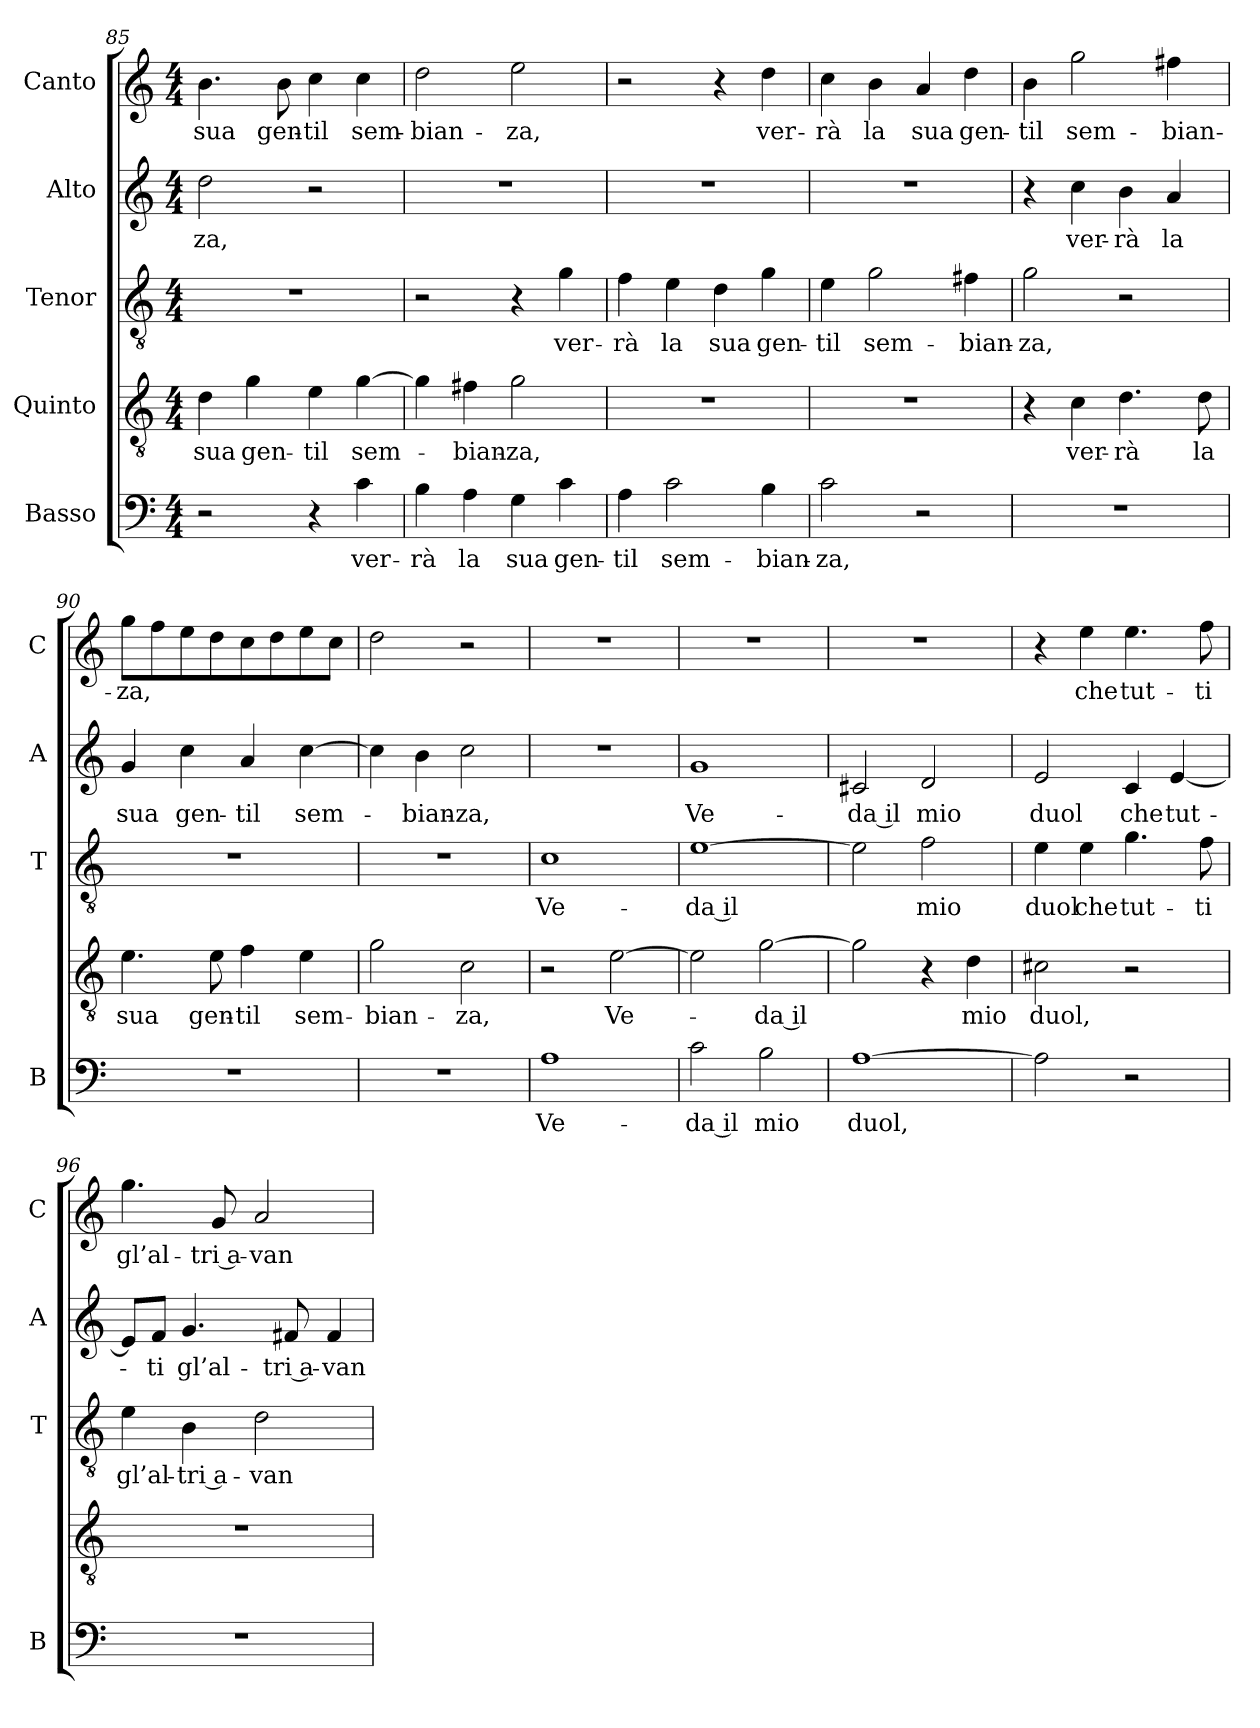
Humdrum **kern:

**kern	**text	**kern	**text	**kern	**text	**kern	**text	**kern	**text
*part5	*part5	*part4	*part4	*part3	*part3	*part2	*part2	*part1	*part1
*staff5	*staff5	*staff4	*staff4	*staff3	*staff3	*staff2	*staff2	*staff1	*staff1
*I"Basso	*	*I"Quinto	*	*I"Tenor	*	*I"Alto	*	*I"Canto	*
*I'B	*	*	*	*I'T	*	*I'A	*	*I'C	*
*clefF4	*	*clefGv2	*	*clefGv2	*	*clefG2	*	*clefG2	*
*k[]	*	*k[]	*	*k[]	*	*k[]	*	*k[]	*
*C:	*	*C:	*	*C:	*	*C:	*	*C:	*
*M4/4	*	*M4/4	*	*M4/4	*	*M4/4	*	*M4/4	*
=85	=85	=85	=85	=85	=85	=85	=85	=85	=85
!	!	!	!LO:LY:b	!	!	!	!LO:LY:b	!	!LO:LY:b
2r	.	4d\	sua	1r	.	2dd\	-za,	4.b\	sua
!	!	!	!LO:LY:b	!	!	!	!	!	!
.	.	4g\	gen-	.	.	.	.	.	.
!	!	!	!	!	!	!	!	!	!LO:LY:b
.	.	.	.	.	.	.	.	8b\	gen-
!	!	!	!LO:LY:b	!	!	!	!	!	!LO:LY:b
4r	.	4e\	-til	.	.	2r	.	4cc\	-til
!	!LO:LY:b	!	!LO:LY:b	!	!	!	!	!	!LO:LY:b
4c\	ver-	[4g\	sem-	.	.	.	.	4cc\	sem-
=86	=86	=86	=86	=86	=86	=86	=86	=86	=86
!	!LO:LY:b	!	!	!	!	!	!	!	!LO:LY:b
4B\	-rà	4g\]	.	2r	.	1r	.	2dd\	-bian-
!	!LO:LY:b	!	!LO:LY:b	!	!	!	!	!	!
4A\	la	4f#X\	-bian-	.	.	.	.	.	.
!	!LO:LY:b	!	!LO:LY:b	!	!	!	!	!	!LO:LY:b
4G\	sua	2g\	-za,	4r	.	.	.	2ee\	-za,
!	!LO:LY:b	!	!	!	!LO:LY:b	!	!	!	!
4c\	gen-	.	.	4g\	ver-	.	.	.	.
=87	=87	=87	=87	=87	=87	=87	=87	=87	=87
!	!LO:LY:b	!	!	!	!LO:LY:b	!	!	!	!
4A\	-til	1r	.	4f\	-rà	1r	.	2r	.
!	!LO:LY:b	!	!	!	!LO:LY:b	!	!	!	!
2c\	sem-	.	.	4e\	la	.	.	.	.
!	!	!	!	!	!LO:LY:b	!	!	!	!
.	.	.	.	4d\	sua	.	.	4r	.
!	!LO:LY:b	!	!	!	!LO:LY:b	!	!	!	!LO:LY:b
4B\	-bian-	.	.	4g\	gen-	.	.	4dd\	ver-
=88	=88	=88	=88	=88	=88	=88	=88	=88	=88
!	!LO:LY:b	!	!	!	!LO:LY:b	!	!	!	!LO:LY:b
2c\	-za,	1r	.	4e\	-til	1r	.	4cc\	-rà
!	!	!	!	!	!LO:LY:b	!	!	!	!LO:LY:b
.	.	.	.	2g\	sem-	.	.	4b\	la
!	!	!	!	!	!	!	!	!	!LO:LY:b
2r	.	.	.	.	.	.	.	4a/	sua
!	!	!	!	!	!LO:LY:b	!	!	!	!LO:LY:b
.	.	.	.	4f#X\	-bian-	.	.	4dd\	gen-
!!LO:LB:g=z
=89	=89	=89	=89	=89	=89	=89	=89	=89	=89
!	!	!	!	!	!LO:LY:b	!	!	!	!LO:LY:b
1r	.	4r	.	2g\	-za,	4r	.	4b\	-til
!	!	!	!LO:LY:b	!	!	!	!LO:LY:b	!	!LO:LY:b
.	.	4c\	ver-	.	.	4cc\	ver-	2gg\	sem-
!	!	!	!LO:LY:b	!	!	!	!LO:LY:b	!	!
.	.	4.d\	-rà	2r	.	4b\	-rà	.	.
!	!	!	!	!	!	!	!LO:LY:b	!	!LO:LY:b
.	.	.	.	.	.	4a/	la	4ff#X\	-bian-
!	!	!	!LO:LY:b	!	!	!	!	!	!
.	.	8d\	la	.	.	.	.	.	.
=90	=90	=90	=90	=90	=90	=90	=90	=90	=90
!	!	!	!LO:LY:b	!	!	!	!LO:LY:b	!	!LO:LY:b
1r	.	4.e\	sua	1r	.	4g/	sua	8gg\L	-za,
.	.	.	.	.	.	.	.	8ff\	.
!	!	!	!	!	!	!	!LO:LY:b	!	!
.	.	.	.	.	.	4cc\	gen-	8ee\	.
!	!	!	!LO:LY:b	!	!	!	!	!	!
.	.	8e\	gen-	.	.	.	.	8dd\	.
!	!	!	!LO:LY:b	!	!	!	!LO:LY:b	!	!
.	.	4f\	-til	.	.	4a/	-til	8cc\	.
.	.	.	.	.	.	.	.	8dd\	.
!	!	!	!LO:LY:b	!	!	!	!LO:LY:b	!	!
.	.	4e\	sem-	.	.	[4cc\	sem-	8ee\	.
.	.	.	.	.	.	.	.	8cc\J	.
=91	=91	=91	=91	=91	=91	=91	=91	=91	=91
!	!	!	!LO:LY:b	!	!	!	!	!	!
1r	.	2g\	-bian-	1r	.	4cc\]	.	2dd\	.
!	!	!	!	!	!	!	!LO:LY:b	!	!
.	.	.	.	.	.	4b\	-bian-	.	.
!	!	!	!LO:LY:b	!	!	!	!LO:LY:b	!	!
.	.	2c\	-za,	.	.	2cc\	-za,	2r	.
=92	=92	=92	=92	=92	=92	=92	=92	=92	=92
!	!LO:LY:b	!	!	!	!LO:LY:b	!	!	!	!
1A	Ve-	2r	.	1c	Ve-	1r	.	1r	.
!	!	!	!LO:LY:b	!	!	!	!	!	!
.	.	[2e\	Ve-	.	.	.	.	.	.
=93	=93	=93	=93	=93	=93	=93	=93	=93	=93
!	!LO:LY:b	!	!	!	!LO:LY:b	!	!LO:LY:b	!	!
2c\	-da il	2e\]	.	[1e	-da il	1g	Ve-	1r	.
!	!LO:LY:b	!	!LO:LY:b	!	!	!	!	!	!
2B\	mio	[2g\	-da il	.	.	.	.	.	.
=94	=94	=94	=94	=94	=94	=94	=94	=94	=94
!	!LO:LY:b	!	!	!	!	!	!LO:LY:b	!	!
[1A	duol,	2g\]	.	2e\]	.	2c#X/	-da il	1r	.
!	!	!	!	!	!LO:LY:b	!	!LO:LY:b	!	!
.	.	4r	.	2f\	mio	2d/	mio	.	.
!	!	!	!LO:LY:b	!	!	!	!	!	!
.	.	4d\	mio	.	.	.	.	.	.
=95	=95	=95	=95	=95	=95	=95	=95	=95	=95
!	!	!	!LO:LY:b	!	!LO:LY:b	!	!LO:LY:b	!	!
2A\]	.	2c#X\	duol,	4e\	duol	2e/	duol	4r	.
!	!	!	!	!	!LO:LY:b	!	!	!	!LO:LY:b
.	.	.	.	4e\	che	.	.	4ee\	che
!	!	!	!	!	!LO:LY:b	!	!LO:LY:b	!	!LO:LY:b
2r	.	2r	.	4.g\	tut-	4c/	che	4.ee\	tut-
!	!	!	!	!	!	!	!LO:LY:b	!	!
.	.	.	.	.	.	[4e/	tut-	.	.
!	!	!	!	!	!LO:LY:b	!	!	!	!LO:LY:b
.	.	.	.	8f\	-ti	.	.	8ff\	-ti
!!LO:PB:g=z
=96	=96	=96	=96	=96	=96	=96	=96	=96	=96
!	!	!	!	!	!LO:LY:b	!	!	!	!LO:LY:b
1r	.	1r	.	4e\	gl’al-	8e/L]	.	4.gg\	gl’al-
!	!	!	!	!	!	!	!LO:LY:b	!	!
.	.	.	.	.	.	8f/J	-ti	.	.
!	!	!	!	!	!LO:LY:b	!	!LO:LY:b	!	!
.	.	.	.	4B\	-tri a-	4.g/	gl’al-	.	.
!	!	!	!	!	!	!	!	!	!LO:LY:b
.	.	.	.	.	.	.	.	8g/	-tri a-
!	!	!	!	!	!LO:LY:b	!	!	!	!LO:LY:b
.	.	.	.	2d\	-van-	.	.	2a/	-van-
!	!	!	!	!	!	!	!LO:LY:b	!	!
.	.	.	.	.	.	8f#X/	-tri a-	.	.
!	!	!	!	!	!	!	!LO:LY:b	!	!
.	.	.	.	.	.	4f#/	-van-	.	.
=	=	=	=	=	=	=	=	=	=
*-	*-	*-	*-	*-	*-	*-	*-	*-	*-
